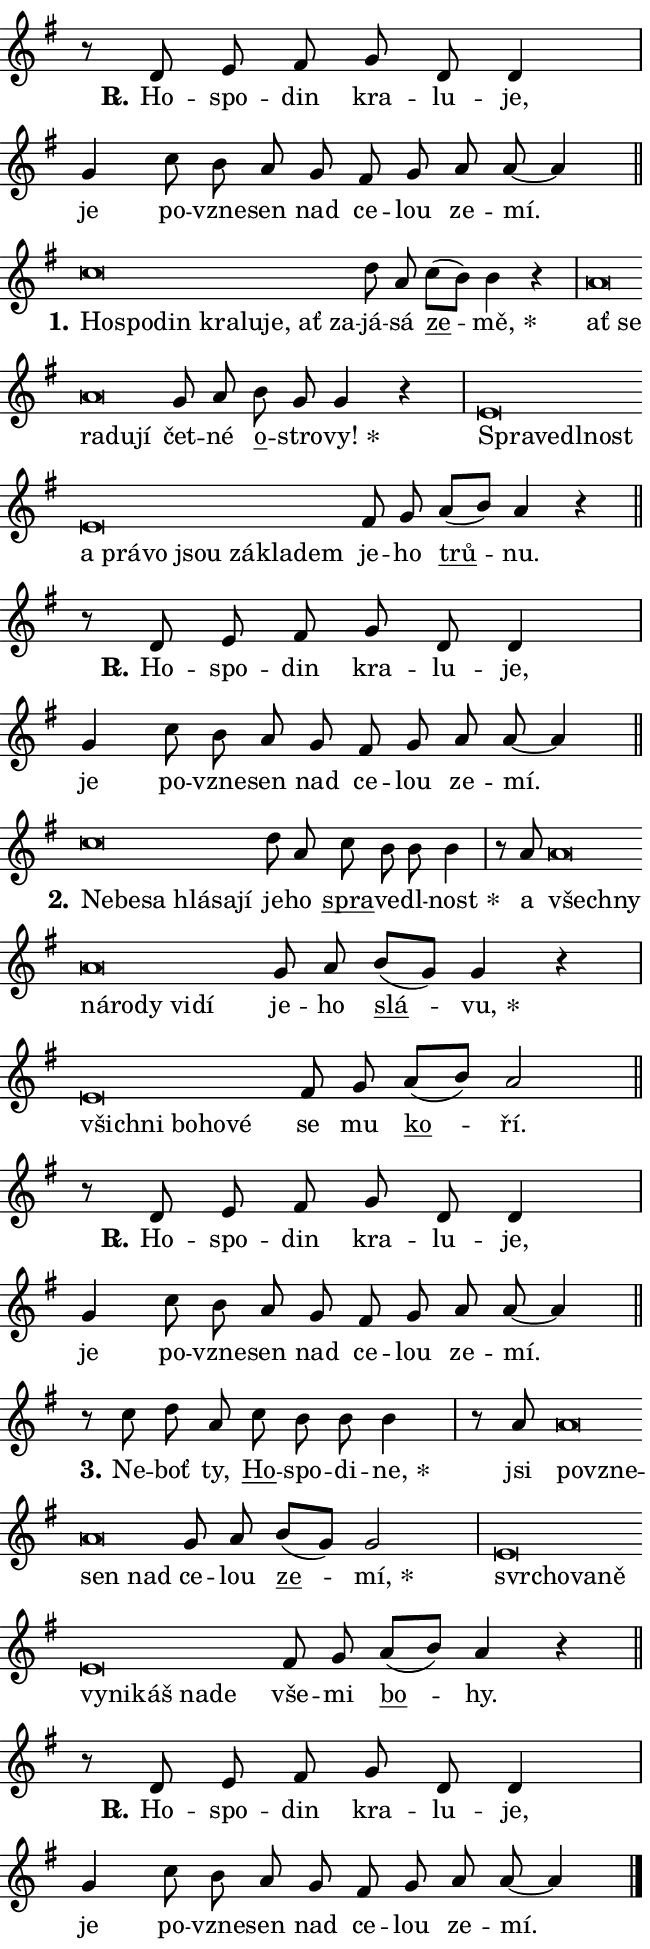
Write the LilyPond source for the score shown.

\version "2.24.0"
\header { tagline = "" }
\paper {
  indent = 0\cm
  top-margin = 0\cm
  right-margin = 0.13\cm % to fit lyric hyphens
  bottom-margin = 0\cm
  left-margin = 0\cm
  paper-width = 11\cm
  page-breaking = #ly:one-page-breaking
  system-system-spacing.basic-distance = #11
  score-system-spacing.basic-distance = #11
  ragged-last = ##f
}


%% Author: Thomas Morley
%% https://lists.gnu.org/archive/html/lilypond-user/2020-05/msg00002.html
#(define (line-position grob)
"Returns position of @var[grob} in current system:
   @code{'start}, if at first time-step
   @code{'end}, if at last time-step
   @code{'middle} otherwise
"
  (let* ((col (ly:item-get-column grob))
         (ln (ly:grob-object col 'left-neighbor))
         (rn (ly:grob-object col 'right-neighbor))
         (col-to-check-left (if (ly:grob? ln) ln col))
         (col-to-check-right (if (ly:grob? rn) rn col))
         (break-dir-left
           (and
             (ly:grob-property col-to-check-left 'non-musical #f)
             (ly:item-break-dir col-to-check-left)))
         (break-dir-right
           (and
             (ly:grob-property col-to-check-right 'non-musical #f)
             (ly:item-break-dir col-to-check-right))))
        (cond ((eqv? 1 break-dir-left) 'start)
              ((eqv? -1 break-dir-right) 'end)
              (else 'middle))))

#(define (tranparent-at-line-position vctor)
  (lambda (grob)
  "Relying on @code{line-position} select the relevant enry from @var{vctor}.
Used to determine transparency,"
    (case (line-position grob)
      ((end) (not (vector-ref vctor 0)))
      ((middle) (not (vector-ref vctor 1)))
      ((start) (not (vector-ref vctor 2))))))

noteHeadBreakVisibility =
#(define-music-function (break-visibility)(vector?)
"Makes @code{NoteHead}s transparent relying on @var{break-visibility}"
#{
  \override NoteHead.transparent =
    #(tranparent-at-line-position break-visibility)
#})

#(define delete-ledgers-for-transparent-note-heads
  (lambda (grob)
    "Reads whether a @code{NoteHead} is transparent.
If so this @code{NoteHead} is removed from @code{'note-heads} from
@var{grob}, which is supposed to be @code{LedgerLineSpanner}.
As a result ledgers are not printed for this @code{NoteHead}"
    (let* ((nhds-array (ly:grob-object grob 'note-heads))
           (nhds-list
             (if (ly:grob-array? nhds-array)
                 (ly:grob-array->list nhds-array)
                 '()))
           ;; Relies on the transparent-property being done before
           ;; Staff.LedgerLineSpanner.after-line-breaking is executed.
           ;; This is fragile ...
           (to-keep
             (remove
               (lambda (nhd)
                 (ly:grob-property nhd 'transparent #f))
               nhds-list)))
      ;; TODO find a better method to iterate over grob-arrays, similiar
      ;; to filter/remove etc for lists
      ;; For now rebuilt from scratch
      (set! (ly:grob-object grob 'note-heads)  '())
      (for-each
        (lambda (nhd)
          (ly:pointer-group-interface::add-grob grob 'note-heads nhd))
        to-keep))))

squashNotes = {
  \override NoteHead.X-extent = #'(-0.2 . 0.2)
  \override NoteHead.Y-extent = #'(-0.75 . 0)
  \override NoteHead.stencil =
    #(lambda (grob)
       (let ((pos (ly:grob-property grob 'staff-position)))
         (begin
           (if (< pos -7) (display "ERROR: Lower brevis then expected\n") (display ""))
           (if (<= pos -6) ly:text-interface::print ly:note-head::print))))
}
unSquashNotes = {
  \revert NoteHead.X-extent
  \revert NoteHead.Y-extent
  \revert NoteHead.stencil
}

hideNotes = \noteHeadBreakVisibility #begin-of-line-visible
unHideNotes = \noteHeadBreakVisibility #all-visible

% work-around for resetting accidentals
% https://lilypond.org/doc/v2.23/Documentation/notation/displaying-rhythms#unmetered-music
cadenzaMeasure = {
  \cadenzaOff
  \partial 1024 s1024
  \cadenzaOn
}

#(define-markup-command (accent layout props text) (markup?)
  "Underline accented syllable"
  (interpret-markup layout props
    #{\markup \override #'(offset . 4.3) \underline { #text }#}))

responsum = \markup \concat {
  "R" \hspace #-1.05 \path #0.1 #'((moveto 0 0.07) (lineto 0.9 0.8)) \hspace #0.05 "."
}

spaceSize = #0.6828661417322834 % exact space size for TeX Gyre Schola

\layout {
  \context {
    \Staff
    \remove "Time_signature_engraver"
    \override LedgerLineSpanner.after-line-breaking = #delete-ledgers-for-transparent-note-heads
  }
  \context {
    \Lyrics {
      \override LyricSpace.minimum-distance = \spaceSize
      \override LyricText.font-name = #"TeX Gyre Schola"
      \override LyricText.font-size = 1
      \override StanzaNumber.font-name = #"TeX Gyre Schola Bold"
      \override StanzaNumber.font-size = 1
    }
  }
  \context {
    \Score 
    \override NoteHead.text =
      #(lambda (grob) 
        (let ((pos (ly:grob-property grob 'staff-position)))
          #{\markup {
            \combine
              \halign #-0.55 \raise #(if (= pos -6) 0 0.5) \override #'(thickness . 2) \draw-line #'(3.2 . 0)
              \musicglyph "noteheads.sM1"
          }#}))
  }
}

% magnetic-lyrics.ily
%
%   written by
%     Jean Abou Samra <jean@abou-samra.fr>
%     Werner Lemberg <wl@gnu.org>
%
%   adapted by
%     Jiri Hon <jiri.hon@gmail.com>
%
% Version 2022-Apr-15

% https://www.mail-archive.com/lilypond-user@gnu.org/msg149350.html

#(define (Left_hyphen_pointer_engraver context)
   "Collect syllable-hyphen-syllable occurrences in lyrics and store
them in properties.  This engraver only looks to the left.  For
example, if the lyrics input is @code{foo -- bar}, it does the
following.

@itemize @bullet
@item
Set the @code{text} property of the @code{LyricHyphen} grob between
@q{foo} and @q{bar} to @code{foo}.

@item
Set the @code{left-hyphen} property of the @code{LyricText} grob with
text @q{foo} to the @code{LyricHyphen} grob between @q{foo} and
@q{bar}.
@end itemize

Use this auxiliary engraver in combination with the
@code{lyric-@/text::@/apply-@/magnetic-@/offset!} hook."
   (let ((hyphen #f)
         (text #f))
     (make-engraver
      (acknowledgers
       ((lyric-syllable-interface engraver grob source-engraver)
        (set! text grob)))
      (end-acknowledgers
       ((lyric-hyphen-interface engraver grob source-engraver)
        ;(when (not (grob::has-interface grob 'lyric-space-interface))
          (set! hyphen grob)));)
      ((stop-translation-timestep engraver)
       (when (and text hyphen)
         (ly:grob-set-object! text 'left-hyphen hyphen))
       (set! text #f)
       (set! hyphen #f)))))

#(define (lyric-text::apply-magnetic-offset! grob)
   "If the space between two syllables is less than the value in
property @code{LyricText@/.details@/.squash-threshold}, move the right
syllable to the left so that it gets concatenated with the left
syllable.

Use this function as a hook for
@code{LyricText@/.after-@/line-@/breaking} if the
@code{Left_@/hyphen_@/pointer_@/engraver} is active."
   (let ((hyphen (ly:grob-object grob 'left-hyphen #f)))
     (when hyphen
       (let ((left-text (ly:spanner-bound hyphen LEFT)))
         (when (grob::has-interface left-text 'lyric-syllable-interface)
           (let* ((common (ly:grob-common-refpoint grob left-text X))
                  (this-x-ext (ly:grob-extent grob common X))
                  (left-x-ext
                   (begin
                     ;; Trigger magnetism for left-text.
                     (ly:grob-property left-text 'after-line-breaking)
                     (ly:grob-extent left-text common X)))
                  ;; `delta` is the gap width between two syllables.
                  (delta (- (interval-start this-x-ext)
                            (interval-end left-x-ext)))
                  (details (ly:grob-property grob 'details))
                  (threshold (assoc-get 'squash-threshold details 0.2)))
             (when (< delta threshold)
               (let* (;; We have to manipulate the input text so that
                      ;; ligatures crossing syllable boundaries are not
                      ;; disabled.  For languages based on the Latin
                      ;; script this is essentially a beautification.
                      ;; However, for non-Western scripts it can be a
                      ;; necessity.
                      (lt (ly:grob-property left-text 'text))
                      (rt (ly:grob-property grob 'text))
                      (is-space (grob::has-interface hyphen 'lyric-space-interface))
                      (space (if is-space " " ""))
                      (extra-delta (if is-space spaceSize 0))
                      ;; Append new syllable.
                      (ltrt-space (if (and (string? lt) (string? rt))
                                (string-append lt space rt)
                                (make-concat-markup (list lt space rt))))
                      ;; Right-align `ltrt` to the right side.
                      (ltrt-space-markup (grob-interpret-markup
                               grob
                               (make-translate-markup
                                (cons (interval-length this-x-ext) 0)
                                (make-right-align-markup ltrt-space)))))
                 (begin
                   ;; Don't print `left-text`.
                   (ly:grob-set-property! left-text 'stencil #f)
                   ;; Set text and stencil (which holds all collected
                   ;; syllables so far) and shift it to the left.
                   (ly:grob-set-property! grob 'text ltrt-space)
                   (ly:grob-set-property! grob 'stencil ltrt-space-markup)
                   (ly:grob-translate-axis! grob (- (- delta extra-delta)) X))))))))))


#(define (lyric-hyphen::displace-bounds-first grob)
   ;; Make very sure this callback isn't triggered too early.
   (let ((left (ly:spanner-bound grob LEFT))
         (right (ly:spanner-bound grob RIGHT)))
     (ly:grob-property left 'after-line-breaking)
     (ly:grob-property right 'after-line-breaking)
     (ly:lyric-hyphen::print grob)))

squashThreshold = #0.4

\layout {
  \context {
    \Lyrics
    \consists #Left_hyphen_pointer_engraver
    \override LyricText.after-line-breaking =
      #lyric-text::apply-magnetic-offset!
    \override LyricHyphen.stencil = #lyric-hyphen::displace-bounds-first
    \override LyricText.details.squash-threshold = \squashThreshold
    \override LyricHyphen.minimum-distance = 0
    \override LyricHyphen.minimum-length = \squashThreshold
  }
}

squashText = \override LyricText.details.squash-threshold = 9999
unSquashText = \override LyricText.details.squash-threshold = \squashThreshold

leftText = \override LyricText.self-alignment-X = #LEFT
unLeftText = \revert LyricText.self-alignment-X

starOffset = #(lambda (grob) 
                (let ((x_offset (ly:self-alignment-interface::aligned-on-x-parent grob)))
                  (if (= x_offset 0) 0 (+ x_offset 1.2))))

star = #(define-music-function (syllable)(string?)
"Append star separator at the end of a syllable"
#{
  \once \override LyricText.X-offset = #starOffset
  \lyricmode { \markup {
    #syllable
    \override #'((font-name . "TeX Gyre Schola Bold")) \hspace #0.2 \lower #0.65 \larger "*"
  } }
#})

starAccent = #(define-music-function (syllable)(string?)
"Append star separator at the end of a syllable and make accent"
#{
  \once \override LyricText.X-offset = #starOffset
  \lyricmode { \markup {
    \accent #syllable
    \override #'((font-name . "TeX Gyre Schola Bold")) \hspace #0.2 \lower #0.65 \larger "*"
  } }
#})

breath = #(define-music-function (syllable)(string?)
"Append breathing indicator at the end of a syllable"
#{
  \lyricmode { \markup { #syllable "+" } }
#})

optionalBreath = #(define-music-function (syllable)(string?)
"Append optional breathing indicator at the end of a syllable"
#{
  \lyricmode { \markup { #syllable "(+)" } }
#})


\score {
    <<
        \new Voice = "melody" { \cadenzaOn \key g \major \relative { r8 d'8 e fis g d d4 \cadenzaMeasure \bar "|" g c8 b a g \bar "" fis g a a~ a4 \cadenzaMeasure \bar "||" \break } }
        \new Lyrics \lyricsto "melody" { \lyricmode { \set stanza = \responsum
Ho -- spo -- din kra -- lu -- je, je po -- vzne -- sen nad ce -- lou ze -- mí. } }
    >>
    \layout {}
}

\score {
    <<
        \new Voice = "melody" { \cadenzaOn \key g \major \relative { \squashNotes c''\breve*1/16 \hideNotes \breve*1/16 \bar "" \breve*1/16 \bar "" \breve*1/16 \bar "" \breve*1/16 \bar "" \breve*1/16 \bar "" \breve*1/16 \breve*1/16 \bar "" \unHideNotes \unSquashNotes d8 a \bar "" c[( b)] b4 r \cadenzaMeasure \bar "|" \squashNotes a\breve*1/16 \hideNotes \breve*1/16 \bar "" \breve*1/16 \bar "" \breve*1/16 \breve*1/16 \bar "" \unHideNotes \unSquashNotes g8 a \bar "" b g g4 r \cadenzaMeasure \bar "|" \squashNotes e\breve*1/16 \hideNotes \breve*1/16 \bar "" \breve*1/16 \bar "" \breve*1/16 \bar "" \breve*1/16 \bar "" \breve*1/16 \bar "" \breve*1/16 \bar "" \breve*1/16 \bar "" \breve*1/16 \bar "" \breve*1/16 \breve*1/16 \bar "" \unHideNotes \unSquashNotes fis8 g \bar "" a[( b)] a4 r \cadenzaMeasure \bar "||" \break } }
        \new Lyrics \lyricsto "melody" { \lyricmode { \set stanza = "1."
\leftText Ho -- \squashText spo -- din kra -- lu -- je, ať za -- \unLeftText \unSquashText já -- sá \markup \accent ze -- \star mě, \leftText ať \squashText se ra -- du -- jí \unLeftText \unSquashText čet -- né \markup \accent o -- stro -- \star vy! \leftText Spra -- \squashText ve -- dl -- nost a prá -- vo jsou zá -- kla -- dem \unLeftText \unSquashText je -- ho \markup \accent trů -- nu. } }
    >>
    \layout {}
}

\score {
    <<
        \new Voice = "melody" { \cadenzaOn \key g \major \relative { r8 d'8 e fis g d d4 \cadenzaMeasure \bar "|" g c8 b a g \bar "" fis g a a~ a4 \cadenzaMeasure \bar "||" \break } }
        \new Lyrics \lyricsto "melody" { \lyricmode { \set stanza = \responsum
Ho -- spo -- din kra -- lu -- je, je po -- vzne -- sen nad ce -- lou ze -- mí. } }
    >>
    \layout {}
}

\score {
    <<
        \new Voice = "melody" { \cadenzaOn \key g \major \relative { \squashNotes c''\breve*1/16 \hideNotes \breve*1/16 \bar "" \breve*1/16 \bar "" \breve*1/16 \bar "" \breve*1/16 \breve*1/16 \bar "" \unHideNotes \unSquashNotes d8 a \bar "" c b b b4 \cadenzaMeasure \bar "|" r8 a8 \squashNotes a\breve*1/16 \hideNotes \breve*1/16 \bar "" \breve*1/16 \bar "" \breve*1/16 \bar "" \breve*1/16 \bar "" \breve*1/16 \breve*1/16 \bar "" \unHideNotes \unSquashNotes g8 a \bar "" b[( g)] g4 r \cadenzaMeasure \bar "|" \squashNotes e\breve*1/16 \hideNotes \breve*1/16 \bar "" \breve*1/16 \bar "" \breve*1/16 \breve*1/16 \bar "" \unHideNotes \unSquashNotes fis8 g \bar "" a[( b)] a2 \cadenzaMeasure \bar "||" \break } }
        \new Lyrics \lyricsto "melody" { \lyricmode { \set stanza = "2."
\leftText Ne -- \squashText be -- sa hlá -- sa -- jí \unLeftText \unSquashText je -- ho \markup \accent spra -- ve -- dl -- \star nost a \leftText všech -- \squashText ny ná -- ro -- dy vi -- dí \unLeftText \unSquashText je -- ho \markup \accent slá -- \star vu, \leftText všich -- \squashText ni bo -- ho -- vé \unLeftText \unSquashText se mu \markup \accent ko -- ří. } }
    >>
    \layout {}
}

\score {
    <<
        \new Voice = "melody" { \cadenzaOn \key g \major \relative { r8 d'8 e fis g d d4 \cadenzaMeasure \bar "|" g c8 b a g \bar "" fis g a a~ a4 \cadenzaMeasure \bar "||" \break } }
        \new Lyrics \lyricsto "melody" { \lyricmode { \set stanza = \responsum
Ho -- spo -- din kra -- lu -- je, je po -- vzne -- sen nad ce -- lou ze -- mí. } }
    >>
    \layout {}
}

\score {
    <<
        \new Voice = "melody" { \cadenzaOn \key g \major \relative { r8 c'' d8 a \bar "" c b b b4 \cadenzaMeasure \bar "|" r8 a8 \squashNotes a\breve*1/16 \hideNotes \breve*1/16 \bar "" \breve*1/16 \breve*1/16 \bar "" \unHideNotes \unSquashNotes g8 a \bar "" b[( g)] g2 \cadenzaMeasure \bar "|" \squashNotes e\breve*1/16 \hideNotes \breve*1/16 \bar "" \breve*1/16 \bar "" \breve*1/16 \bar "" \breve*1/16 \bar "" \breve*1/16 \bar "" \breve*1/16 \bar "" \breve*1/16 \breve*1/16 \bar "" \unHideNotes \unSquashNotes fis8 g \bar "" a[( b)] a4 r \cadenzaMeasure \bar "||" \break } }
        \new Lyrics \lyricsto "melody" { \lyricmode { \set stanza = "3."
Ne -- boť ty, \markup \accent Ho -- spo -- di -- \star ne, jsi \leftText po -- \squashText vzne -- sen nad \unLeftText \unSquashText ce -- lou \markup \accent ze -- \star mí, \leftText svr -- \squashText cho -- va -- ně vy -- ni -- káš na -- de \unLeftText \unSquashText vše -- mi \markup \accent bo -- hy. } }
    >>
    \layout {}
}

\score {
    <<
        \new Voice = "melody" { \cadenzaOn \key g \major \relative { r8 d'8 e fis g d d4 \cadenzaMeasure \bar "|" g c8 b a g \bar "" fis g a a~ a4 \cadenzaMeasure \bar "||" \break } \bar "|." }
        \new Lyrics \lyricsto "melody" { \lyricmode { \set stanza = \responsum
Ho -- spo -- din kra -- lu -- je, je po -- vzne -- sen nad ce -- lou ze -- mí. } }
    >>
    \layout {}
}
